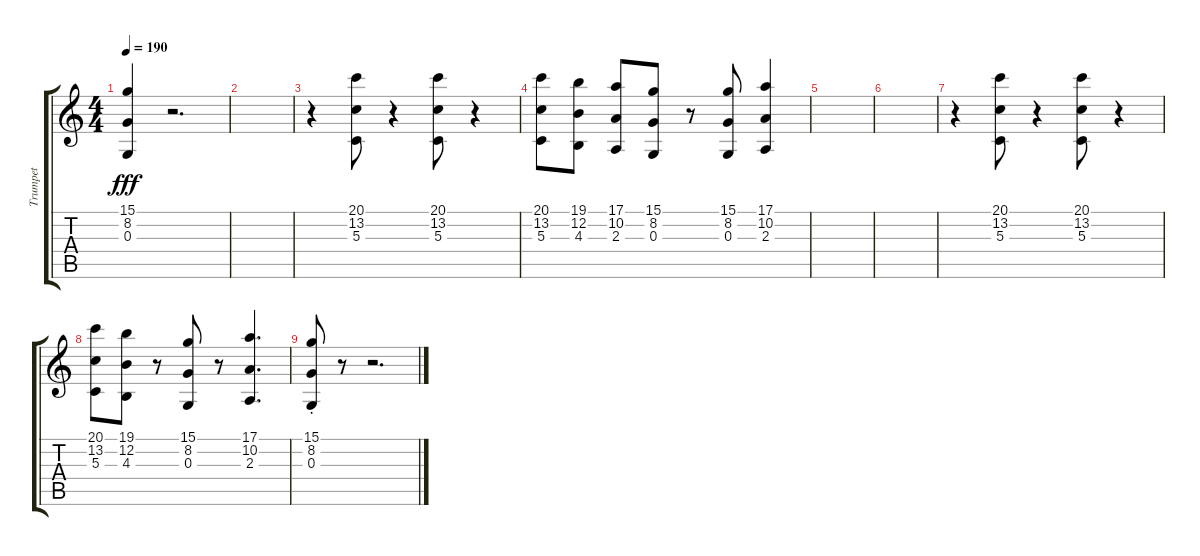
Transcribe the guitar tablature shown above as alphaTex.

\track ("Trumpet" "Trumpet") {instrument brasssection}
\staff {score tabs}
\tuning (E4 B3 G3 D3 A2 E2) {hide}
\ts (4 4)
\tempo 190
\clef g2
\ks c
(15.1 8.2 0.3).4{dy fff} r.2{d} |
|
r.4 (20.1 13.2 5.3).8 r.4 (20.1 13.2 5.3).8 r.4 |
(20.1 13.2 5.3).8 (19.1 12.2 4.3).8 (17.1 10.2 2.3).8 (15.1 8.2 0.3).8 r.8 (15.1 8.2 0.3).8 (17.1 10.2 2.3).4 |
|
|
r.4 (20.1 13.2 5.3).8 r.4 (20.1 13.2 5.3).8 r.4 |
(20.1 13.2 5.3).8 (19.1 12.2 4.3).8 r.8 (15.1 8.2 0.3).8 r.8 (17.1 10.2 2.3).4{d} |
(15.1{st} 8.2 0.3).8 r.8 r.2{d}
